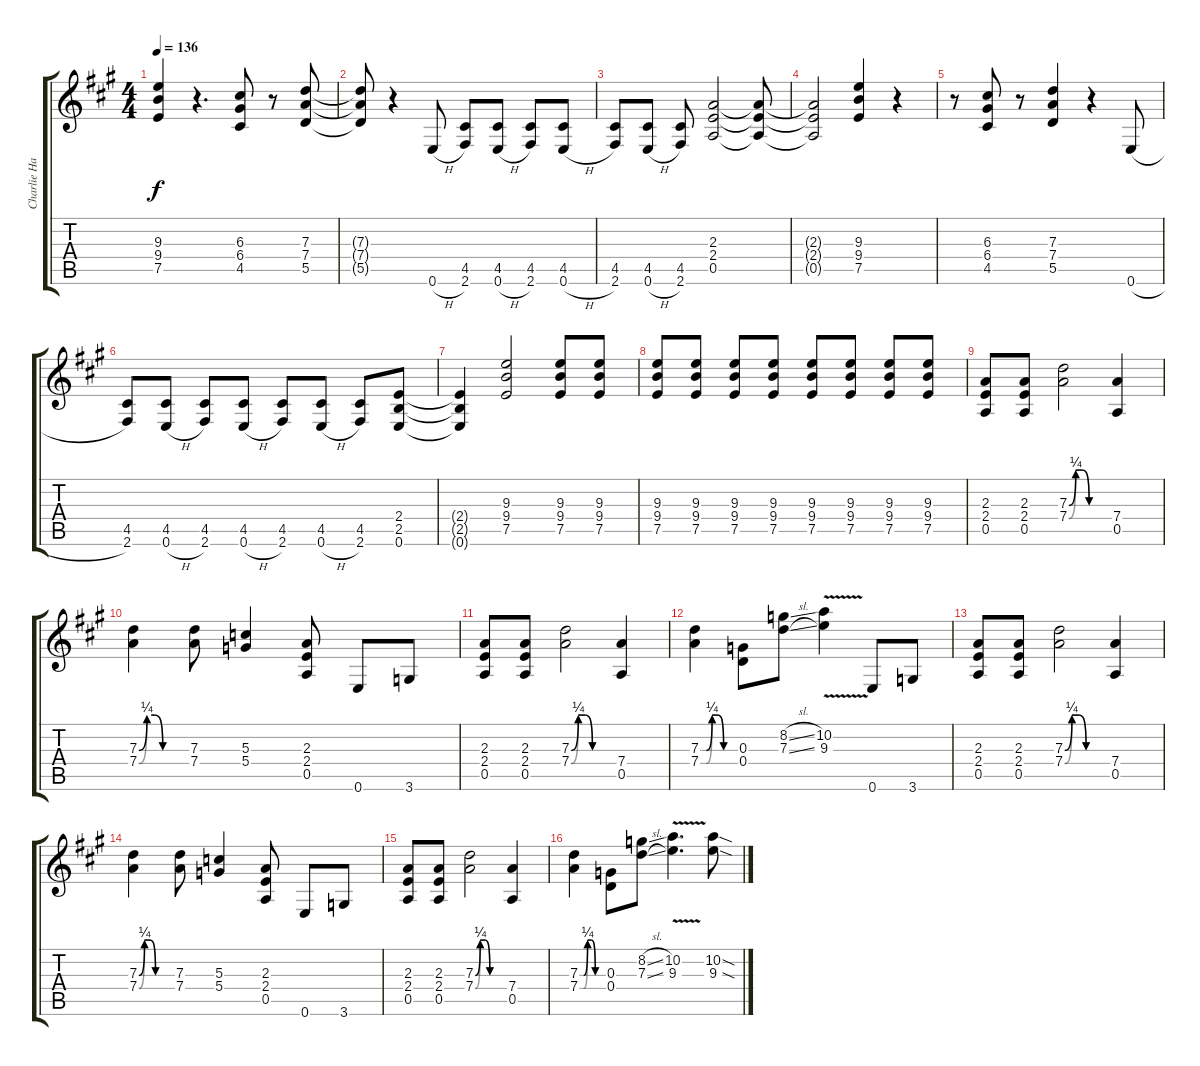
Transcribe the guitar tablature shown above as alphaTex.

\track ("Charlie Hargrett Guitar" "Charlie Ha") {instrument overdrivenguitar}
\staff {score tabs}
\tuning (E4 B3 G3 D3 A2 E2) {hide}
\ts (4 4)
\tempo 136
\clef g2
\ks a
(9.3 9.4 7.5).4{dy f} r.4{d} (6.3 6.4 4.5).8 r.8 (7.3 7.4 5.5).8 |
(7.3{t} 7.4{t} 5.5{t}).8 r.4 0.6{h}.8 (4.5 2.6).8 (4.5 0.6{h}).8 (4.5 2.6).8 (4.5 0.6{h}).8 |
(4.5 2.6).8 (4.5 0.6{h}).8 (4.5 2.6).8 (2.3 2.4 0.5).2 (2.3{t} 2.4{t} 0.5{t}).8 |
(2.3{t} 2.4{t} 0.5{t}).2 (9.3 9.4 7.5).4 r.4 |
r.8 (6.3 6.4 4.5).8 r.8 (7.3 7.4 5.5).4 r.4 0.6{h}.8 |
(4.5 2.6).8 (4.5 0.6{h}).8 (4.5 2.6).8 (4.5 0.6{h}).8 (4.5 2.6).8 (4.5 0.6{h}).8 (4.5 2.6).8 (2.4 2.5 0.6).8 |
(2.4{t} 2.5{t} 0.6{t}).4 (9.3 9.4 7.5).2 (9.3 9.4 7.5).8 (9.3 9.4 7.5).8 |
(9.3 9.4 7.5).8 (9.3 9.4 7.5).8 (9.3 9.4 7.5).8 (9.3 9.4 7.5).8 (9.3 9.4 7.5).8 (9.3 9.4 7.5).8 (9.3 9.4 7.5).8 (9.3 9.4 7.5).8 |
(2.3 2.4 0.5).8 (2.3 2.4 0.5).8 (7.3{be (custom 0 0 10 1 20 1 30 0 60 0)} 7.4{be (custom 0 0 10 1 20 1 30 0 60 0)}).2 (7.4 0.5).4 |
(7.3{be (custom 0 0 10 1 20 1 30 0 60 0)} 7.4{be (custom 0 0 10 1 20 1 30 0 60 0)}).4 (7.3 7.4).8 (5.3 5.4).4 (2.3 2.4 0.5).8 0.6.8 3.6.8 |
(2.3 2.4 0.5).8 (2.3 2.4 0.5).8 (7.3{be (custom 0 0 10 1 20 1 30 0 60 0)} 7.4{be (custom 0 0 10 1 20 1 30 0 60 0)}).2 (7.4 0.5).4 |
(7.3{be (custom 0 0 5 0 10 0 20 1 30 1 40 0 60 0)} 7.4{be (custom 0 0 5 0 10 0 20 1 30 1 40 0 60 0)}).4 (0.3 0.4).8 (8.2{sl} 7.3{sl}).8 (10.2{v} 9.3{v}).4 0.6.8 3.6.8 |
(2.3 2.4 0.5).8 (2.3 2.4 0.5).8 (7.3{be (custom 0 0 10 1 20 1 30 0 60 0)} 7.4{be (custom 0 0 10 1 20 1 30 0 60 0)}).2 (7.4 0.5).4 |
(7.3{be (custom 0 0 10 1 20 1 30 0 60 0)} 7.4{be (custom 0 0 10 1 20 1 30 0 60 0)}).4 (7.3 7.4).8 (5.3 5.4).4 (2.3 2.4 0.5).8 0.6.8 3.6.8 |
(2.3 2.4 0.5).8 (2.3 2.4 0.5).8 (7.3{be (custom 0 0 10 1 20 1 30 0 60 0)} 7.4{be (custom 0 0 10 1 20 1 30 0 60 0)}).2 (7.4 0.5).4 |
(7.3{be (custom 0 0 5 0 10 0 20 1 30 1 40 0 60 0)} 7.4{be (custom 0 0 5 0 10 0 20 1 30 1 40 0 60 0)}).4 (0.3 0.4).8 (8.2{sl} 7.3{sl}).8 (10.2{v} 9.3{v}).4{d} (10.2{sod} 9.3{sod}).8
